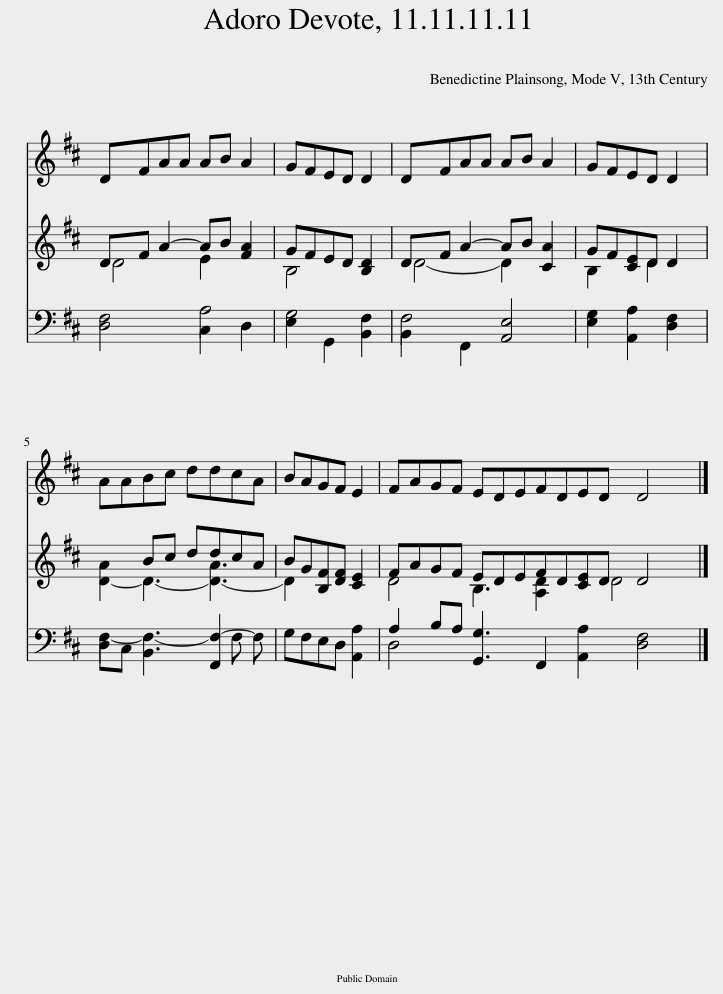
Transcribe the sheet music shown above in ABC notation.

X:1
%%score 1 ( 2 3 ) ( 4 5 )
L:1/8
M:none
I:linebreak $
K:D
V:1 treble
V:2 treble
V:3 treble
V:4 bass
V:5 bass
V:1
 DFAA AB A2 | GFED D2 | DFAA AB A2 | GFED D2 |$ AABc ddcA | %5
 BAGF E2 | FAGF EDEFDED D4 |] %7
V:2
 DF A2- AB [FA]2 | GFED [B,D]2 | DF A2- AB [CA]2 | GF[CE]D D2 |$ [D-A]2 Bc ddcA | %5
 BG[B,F][DF] [CE]2 | FAGF EDEFD[CE]D D4 |] %7
V:3
 D4 E2 x2 | B,4 x2 | D4- D2 x2 | B,2 x D2 x |$ x2 D3- [D-A]3 | %5
 D2 x4 | D4 B,3 [A,D]2 x D4 x |] %7
V:4
 [D,F,]4 C,2 D,2 | E,2 G,,2 [B,,F,]2 | B,,2 F,,2 [A,,E,]4 | [E,G,]2 [A,,A,]2 [D,F,]2 |$ D,C, [B,,F,-]3 [F,,F,-]2 F, | %5
 G,F,E,D, [A,,A,]2 | A,2 B,A, [G,,G,]3 F,,2 [A,,A,]2 [D,F,]4 |] %7
V:5
 x4 A,4 | G,4 x2 | F,4 x4 | x6 |$ F,2- x4 F, x | %5
 x6 | D,4 x11 |] %7
